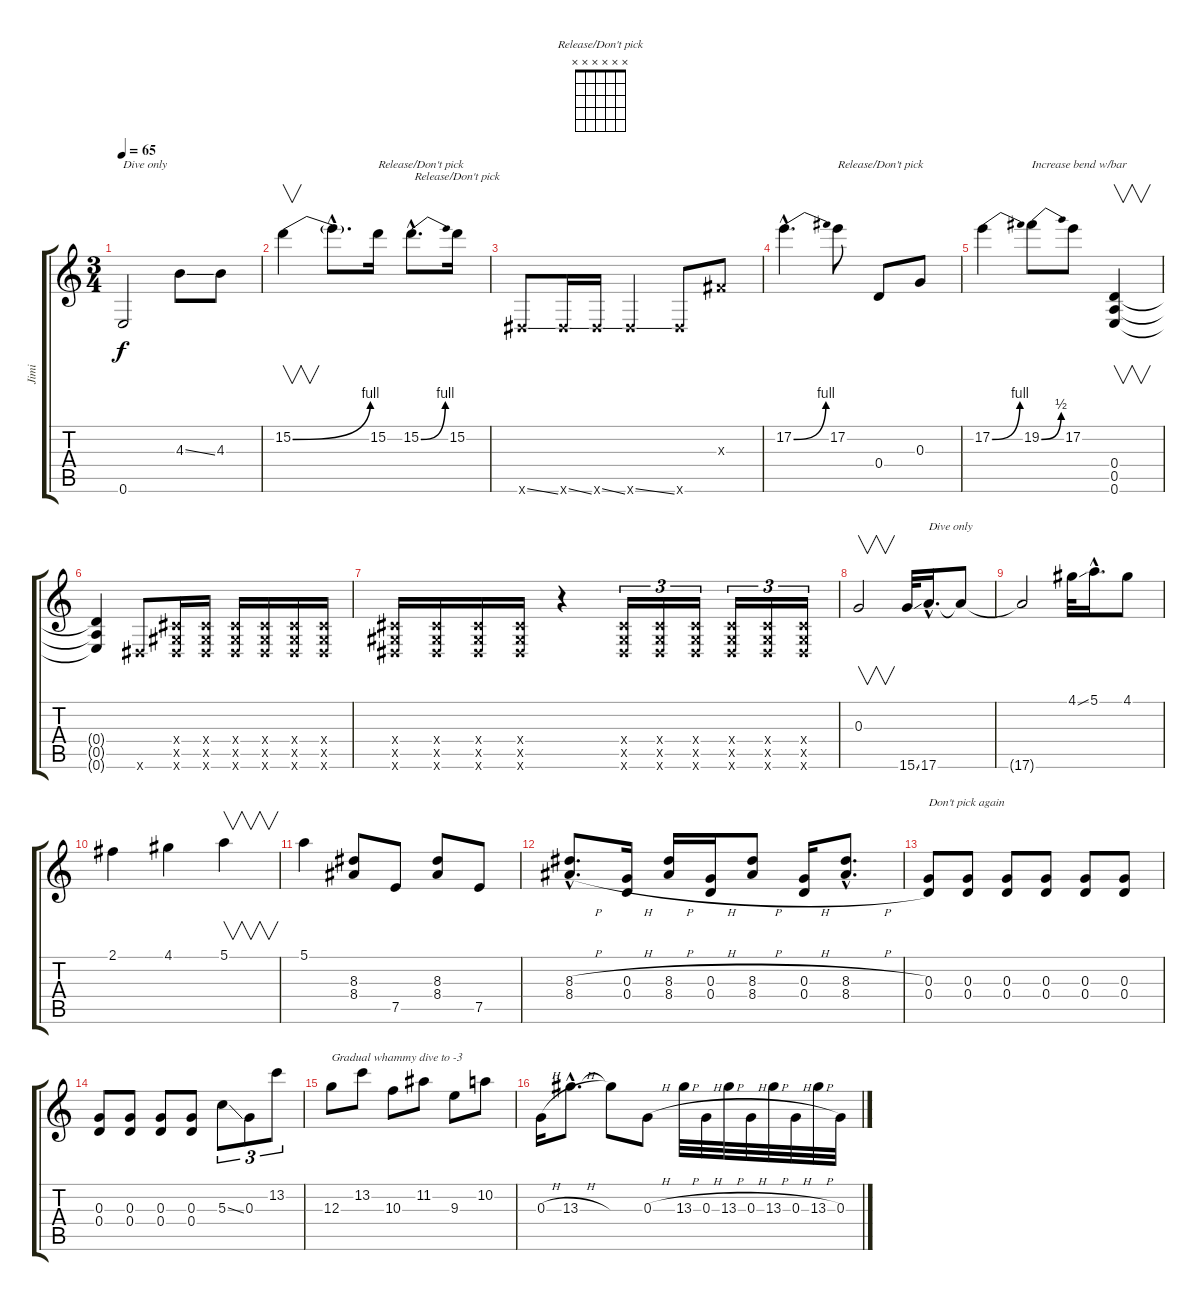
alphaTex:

\track ("Jimi" "Jimi") {instrument overdrivenguitar}
\staff {score tabs}
\tuning (E4 B3 G3 D3 A2 E2) {hide}
\chord ("Release/Don't pick" x x x x x x) {firstfret 0}
\ts (3 4)
\tempo 65
\clef g2
\ks c
0.6.2{txt "Dive only" dy f} 4.3{ss}.8 4.3.8 |
15.2{be (bend 0 0 60 4)}.4{v} 15.2{hac t}.8{d} 15.2.16{txt "Release/Don't pick"} 15.2{be (bend 0 0 60 4) hac}.8{d} 15.2.16{ch "Release/Don't pick"} |
-1.6{ss x}.8 -1.6{ss x}.16 -1.6{ss x}.16 -1.6{ss x}.4 -1.6{x}.8 -1.3{x}.8 |
17.2{be (bend 0 0 60 4) hac}.4{d} 17.2.8{txt "Release/Don't pick"} 0.4.8 0.3.8 |
17.2{be (bend 0 0 60 4)}.4 19.2{be (bend 0 0 60 2)}.8{txt "Increase bend w/bar"} 17.2.8 (0.4 0.5 0.6).4{v} |
(0.4{t} 0.5{t} 0.6{t}).4 -1.6{x}.8 (-1.4{x} -1.5{x} -1.6{x}).16 (-1.4{x} -1.5{x} -1.6{x}).16 (-1.4{x} -1.5{x} -1.6{x}).16 (-1.4{x} -1.5{x} -1.6{x}).16 (-1.4{x} -1.5{x} -1.6{x}).16 (-1.4{x} -1.5{x} -1.6{x}).16 |
(-1.4{x} -1.5{x} -1.6{x}).16 (-1.4{x} -1.5{x} -1.6{x}).16 (-1.4{x} -1.5{x} -1.6{x}).16 (-1.4{x} -1.5{x} -1.6{x}).16 r.4 (-1.4{x} -1.5{x} -1.6{x}).16{tu (3 2)} (-1.4{x} -1.5{x} -1.6{x}).16{tu (3 2)} (-1.4{x} -1.5{x} -1.6{x}).16{tu (3 2)} (-1.4{x} -1.5{x} -1.6{x}).16{tu (3 2)} (-1.4{x} -1.5{x} -1.6{x}).16{tu (3 2)} (-1.4{x} -1.5{x} -1.6{x}).16{tu (3 2)} |
0.3.2{v} 15.6{ss}.32 17.6{hac}.16{d txt "Dive only"} 17.6{t}.8 |
17.6{t}.2 4.1{ss}.32 5.1{hac}.16{d} 4.1.8 |
2.1.4 4.1.4 5.1.4{v} |
5.1.4 (8.3 8.4).8 7.5.8 (8.3 8.4).8 7.5.8 |
(8.3{h hac} 8.4{h hac}).8{d} (0.3{h} 0.4{h}).16 (8.3{h} 8.4{h}).16 (0.3{h} 0.4{h}).16 (8.3{h} 8.4{h}).8 (0.3{h} 0.4{h}).16 (8.3{h hac} 8.4{h hac}).8{d} |
(0.3 0.4).8{txt "Don't pick again"} (0.3 0.4).8 (0.3 0.4).8 (0.3 0.4).8 (0.3 0.4).8 (0.3 0.4).8 |
(0.3 0.4).8 (0.3 0.4).8 (0.3 0.4).8 (0.3 0.4).8 5.3{ss}.8{tu (3 2)} 0.3.8{tu (3 2)} 13.2.8{tu (3 2)} |
12.3.8{txt "Gradual whammy dive to -3"} 13.2.8 10.3.8 11.2.8 9.3.8 10.2.8 |
0.3{h}.16 13.3{h hac}.8{d} 13.3{t}.8 0.3{h}.8 13.3{h}.32 0.3{h}.32 13.3{h}.32 0.3{h}.32 13.3{h}.32 0.3{h}.32 13.3{h}.32 0.3{h}.32
